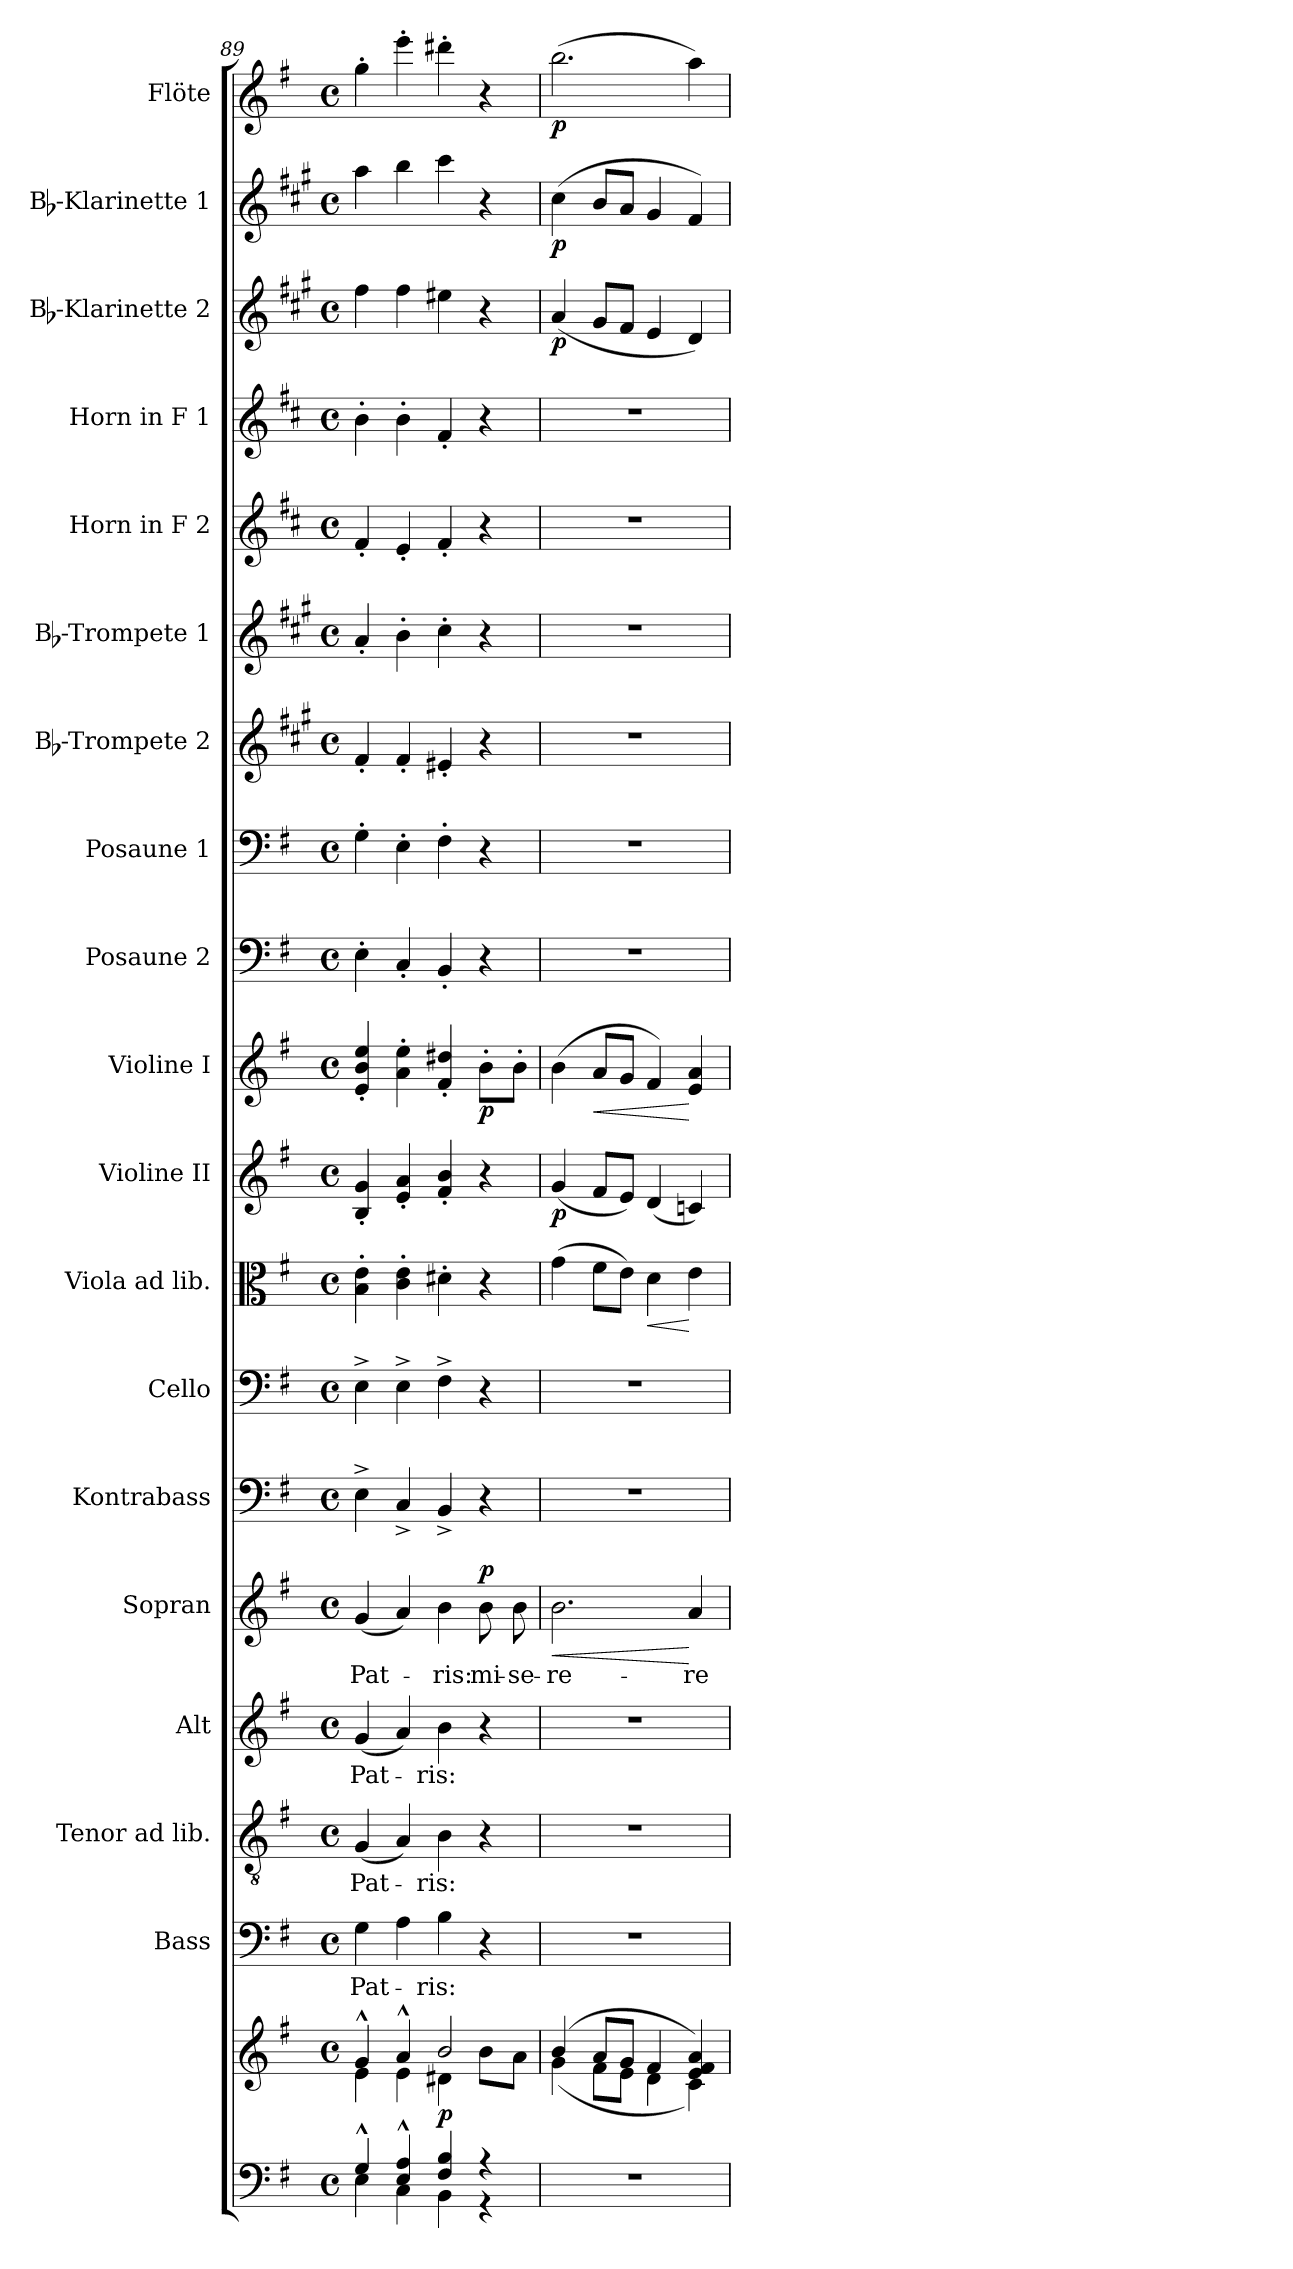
**kern	**kern	**dynam	**kern	**text	**kern	**text	**kern	**text	**kern	**text	**dynam	**kern	**kern	**kern	**dynam	**kern	**dynam	**kern	**dynam	**kern	**kern	**kern	**kern	**kern	**kern	**kern	**dynam	**kern	**dynam	**kern	**dynam
*part19	*part19	*part19	*part18	*part18	*part17	*part17	*part16	*part16	*part15	*part15	*part15	*part14	*part13	*part12	*part12	*part11	*part11	*part10	*part10	*part9	*part8	*part7	*part6	*part5	*part4	*part3	*part3	*part2	*part2	*part1	*part1
*staff20	*staff19	*staff19/20	*staff18	*staff18	*staff17	*staff17	*staff16	*staff16	*staff15	*staff15	*staff15	*staff14	*staff13	*staff12	*staff12	*staff11	*staff11	*staff10	*staff10	*staff9	*staff8	*staff7	*staff6	*staff5	*staff4	*staff3	*staff3	*staff2	*staff2	*staff1	*staff1
*	*	*	*I"Bass	*	*I"Tenor ad lib.	*	*I"Alt	*	*I"Sopran	*	*	*I"Kontrabass	*I"Cello	*I"Viola ad lib.	*	*I"Violine II	*	*I"Violine I	*	*I"Posaune 2	*I"Posaune 1	*I"Bb-Trompete 2	*I"Bb-Trompete 1	*I"Horn in F 2	*I"Horn in F 1	*I"Bb-Klarinette 2	*	*I"Bb-Klarinette 1	*	*I"Flöte	*
*	*	*	*I'B.	*	*I'T.	*	*I'A.	*	*I'S.	*	*	*I'Kb.	*	*I'Vla.	*	*I'Vl. II	*	*I'Vl. I	*	*I'Pos. 2	*I'Pos. 1	*I'Bb Trp. 2	*I'Bb Trp. 1	*	*	*I'Bb Kl. 2	*	*I'Bb Kl. 1	*	*I'Fl.	*
*clefF4	*clefG2	*	*clefF4	*	*clefGv2	*	*clefG2	*	*clefG2	*	*	*clefF4	*clefF4	*clefC3	*	*clefG2	*	*clefG2	*	*clefF4	*clefF4	*clefG2	*clefG2	*clefG2	*clefG2	*clefG2	*	*clefG2	*	*clefG2	*
*	*	*	*	*	*	*	*	*	*	*	*	*ITrd7c12	*	*	*	*	*	*	*	*	*	*ITrd1c2	*ITrd1c2	*ITrd4c7	*ITrd4c7	*ITrd1c2	*	*ITrd1c2	*	*	*
*k[f#]	*k[f#]	*	*k[f#]	*	*k[f#]	*	*k[f#]	*	*k[f#]	*	*	*k[f#]	*k[f#]	*k[f#]	*	*k[f#]	*	*k[f#]	*	*k[f#]	*k[f#]	*k[f#]	*k[f#]	*k[f#]	*k[f#]	*k[f#]	*	*k[f#]	*	*k[f#]	*
*G:	*G:	*	*G:	*	*G:	*	*G:	*	*G:	*	*	*G:	*G:	*G:	*	*G:	*	*G:	*	*G:	*G:	*G:	*G:	*G:	*G:	*G:	*	*G:	*	*G:	*
*M4/4	*M4/4	*	*M4/4	*	*M4/4	*	*M4/4	*	*M4/4	*	*	*M4/4	*M4/4	*M4/4	*	*M4/4	*	*M4/4	*	*M4/4	*M4/4	*M4/4	*M4/4	*M4/4	*M4/4	*M4/4	*	*M4/4	*	*M4/4	*
*met(c)	*met(c)	*	*met(c)	*	*met(c)	*	*met(c)	*	*met(c)	*	*	*met(c)	*met(c)	*met(c)	*	*met(c)	*	*met(c)	*	*met(c)	*met(c)	*met(c)	*met(c)	*met(c)	*met(c)	*met(c)	*	*met(c)	*	*met(c)	*
=89	=89	=89	=89	=89	=89	=89	=89	=89	=89	=89	=89	=89	=89	=89	=89	=89	=89	=89	=89	=89	=89	=89	=89	=89	=89	=89	=89	=89	=89	=89	=89
*^	*^	*	*	*	*	*	*	*	*	*	*	*	*	*	*	*	*	*	*	*	*	*	*	*	*	*	*	*	*	*	*
!	!	!	!	!	!	!LO:LY:b	!	!LO:LY:b	!	!LO:LY:b	!	!LO:LY:b	!	!	!	!	!	!	!	!	!	!	!	!	!	!	!	!	!	!	!	!	!
4G^^>/	4E\	4g^^>/	4e\	.	4G\	Pat-	(<4G/	Pat-	(<4g/	Pat-	(<4g/	Pat-	.	4EE^>\	4E^>\	4B\'> 4e\'>	.	4B/'< 4g/'<	.	4e/'< 4b/'< 4ee/'<	.	4E'>\	4G'>\	4e'</	4g'</	4B'</	4e'>\	4ee\	.	4gg\	.	4gg'>\	.
4E/^^> 4A/^^>	4C\	4a^^>/	4e\	.	4A\	.	4A/)	.	4a/)	.	4a/)	.	.	4CC^</	4E^>\	4c\'> 4e\'>	.	4e/'< 4a/'<	.	4a\'> 4ee\'>	.	4C'</	4E'>\	4e'</	4a'>\	4A'</	4e'>\	4ee\	.	4aa\	.	4eee'>\	.
!	!	!	!	!LO:DY:b	!	!LO:LY:b	!	!LO:LY:b	!	!LO:LY:b	!	!LO:LY:b	!	!	!	!	!	!	!	!	!	!	!	!	!	!	!	!	!	!	!	!	!
4F#/ 4B/	4BB\	2b/	4d#X\	p	4B\	-ris:	4B\	-ris:	4b\	-ris:	4b\	-ris:	.	4BBB^</	4F#^>\	4d#X'>\	.	4f#/'< 4b/'<	.	4f#/'< 4dd#X/'<	.	4BB'</	4F#'>\	4d#X'</	4b'>\	4B'</	4B'</	4dd#X\	.	4bb\	.	4ddd#X'>\	.
!	!	!	!	!	!	!	!	!	!	!	!	!LO:LY:b	!LO:DY:a	!	!	!	!	!	!	!	!LO:DY:b	!	!	!	!	!	!	!	!	!	!	!	!
4r	4r	.	8b\L	.	4r	.	4r	.	4r	.	8b\	mi-	p	4r	4r	4r	.	4r	.	8b'>\L	p	4r	4r	4r	4r	4r	4r	4r	.	4r	.	4r	.
!	!	!	!	!	!	!	!	!	!	!	!	!LO:LY:b	!	!	!	!	!	!	!	!	!	!	!	!	!	!	!	!	!	!	!	!	!
.	.	.	8a\J	.	.	.	.	.	.	.	8b\	-se-	.	.	.	.	.	.	.	8b'>\J	.	.	.	.	.	.	.	.	.	.	.	.	.
*v	*v	*	*	*	*	*	*	*	*	*	*	*	*	*	*	*	*	*	*	*	*	*	*	*	*	*	*	*	*	*	*	*	*
=90	=90	=90	=90	=90	=90	=90	=90	=90	=90	=90	=90	=90	=90	=90	=90	=90	=90	=90	=90	=90	=90	=90	=90	=90	=90	=90	=90	=90	=90	=90	=90	=90
!	!	!	!	!	!	!	!	!	!	!	!LO:LY:b	!LO:HP:b	!	!	!	!	!	!	!	!	!	!	!	!	!	!	!	!	!	!	!	!
!	!	!	!	!	!	!	!	!	!	!	!	!LO:HP:n=1:b	!	!	!	!	!	!LO:DY:b	!	!	!	!	!	!	!	!	!	!LO:DY:b	!	!LO:DY:b	!	!LO:DY:b
1r	(4b/	(<4g\	.	1r	.	1r	.	1r	.	2.b\	-re-	< >	1r	1r	(>4g\	.	(<4g/	p	(>4b\	.	1r	1r	1r	1r	1r	1r	(<4g/	p	(>4b\	p	(>2.bb\	p
!	!	!	!	!	!	!	!	!	!	!	!	!	!	!	!	!	!	!	!	!LO:HP:b	!	!	!	!	!	!	!	!	!	!	!	!
.	8a/L	8f#\L	.	.	.	.	.	.	.	.	.	.	.	.	8f#\L	.	8f#/L	.	8a/L	<	.	.	.	.	.	.	8f#/L	.	8a/L	.	.	.
.	8g/J	8e\J	.	.	.	.	.	.	.	.	.	.	.	.	8e\J)	.	8e/J)	.	8g/J	.	.	.	.	.	.	.	8e/J	.	8g/J	.	.	.
!	!	!	!	!	!	!	!	!	!	!	!	!	!	!	!	!LO:HP:b	!	!	!	!	!	!	!	!	!	!	!	!	!	!	!	!
.	4f#/	4d\	.	.	.	.	.	.	.	.	.	.	.	.	4d\	<	(<4d/	.	4f#/)	.	.	.	.	.	.	.	4d/	.	4f#/	.	.	.
!	!	!	!	!	!	!	!	!	!	!	!LO:LY:b	!	!	!	!	!	!	!	!	!	!	!	!	!	!	!	!	!	!	!	!	!
.	4e/ 4f#/ 4a/)	4c\)	.	.	.	.	.	.	.	4a/	-re	[	.	.	4e\	[	4cn/)	.	4e/ 4a/	[	.	.	.	.	.	.	4c/)	.	4e/)	.	4aa\)	.
*	*v	*v	*	*	*	*	*	*	*	*	*	*	*	*	*	*	*	*	*	*	*	*	*	*	*	*	*	*	*	*	*	*
.	.	.	.	.	.	.	.	.	.	.	]	.	.	.	.	.	.	.	.	.	.	.	.	.	.	.	.	.	.	.	.
=	=	=	=	=	=	=	=	=	=	=	=	=	=	=	=	=	=	=	=	=	=	=	=	=	=	=	=	=	=	=	=
*-	*-	*-	*-	*-	*-	*-	*-	*-	*-	*-	*-	*-	*-	*-	*-	*-	*-	*-	*-	*-	*-	*-	*-	*-	*-	*-	*-	*-	*-	*-	*-
